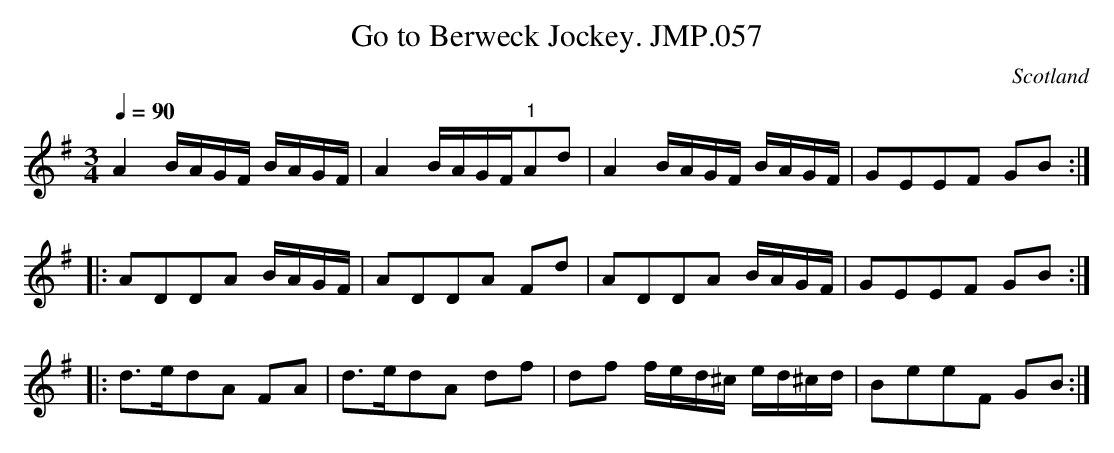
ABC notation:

X:1
T:Go to Berweck Jockey. JMP.057
M:3/4
L:1/8
Q:1/4=90
O:Scotland
notC:"62...a Retreat"
K:G major
A2 B/A/G/F/ B/A/G/F/|A2 B/A/G/F/"1"Ad|A2B/A/G/F/ B/A/G/F/|\
GEEF GB :|!
|: ADDA B/A/G/F/ | ADDA Fd | ADDA B/A/G/F/|\
GEEF GB :||:!
d>edA FA | d>edA df|df f/e/d/^c/ e/d/^c/d/|BeeF GB:|
